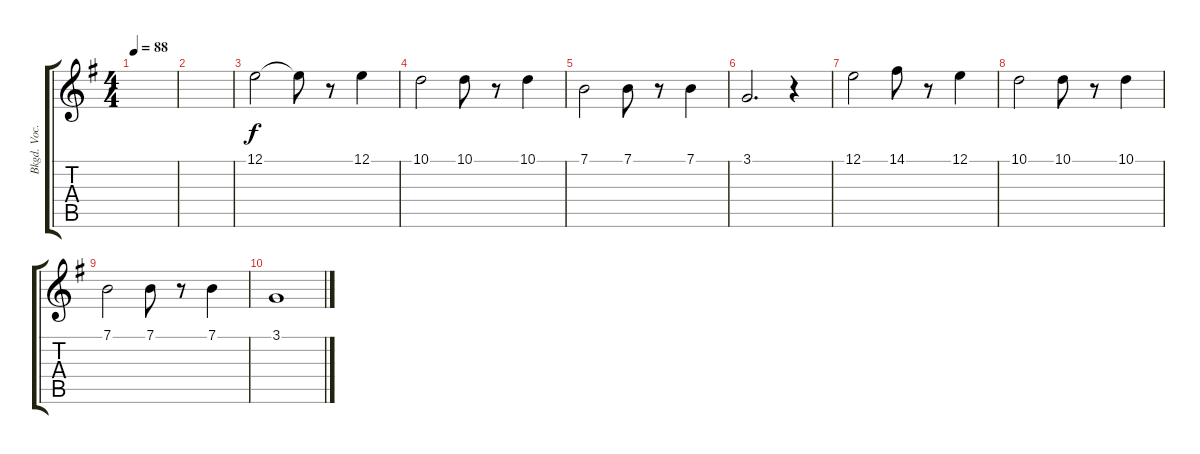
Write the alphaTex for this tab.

\track ("Bkgd. Voc." "Bkgd. Voc.") {instrument choiraahs}
\staff {score tabs}
\tuning (E4 B3 G3 D3 A2 E2) {hide}
\ts (4 4)
\tempo 88
\clef g2
\ks g
|
|
12.1.2 12.1{t}.8 r.8 12.1.4 |
10.1.2 10.1.8 r.8 10.1.4 |
7.1.2 7.1.8 r.8 7.1.4 |
3.1.2{d} r.4 |
12.1.2 14.1.8 r.8 12.1.4 |
10.1.2 10.1.8 r.8 10.1.4 |
7.1.2 7.1.8 r.8 7.1.4 |
3.1.1
